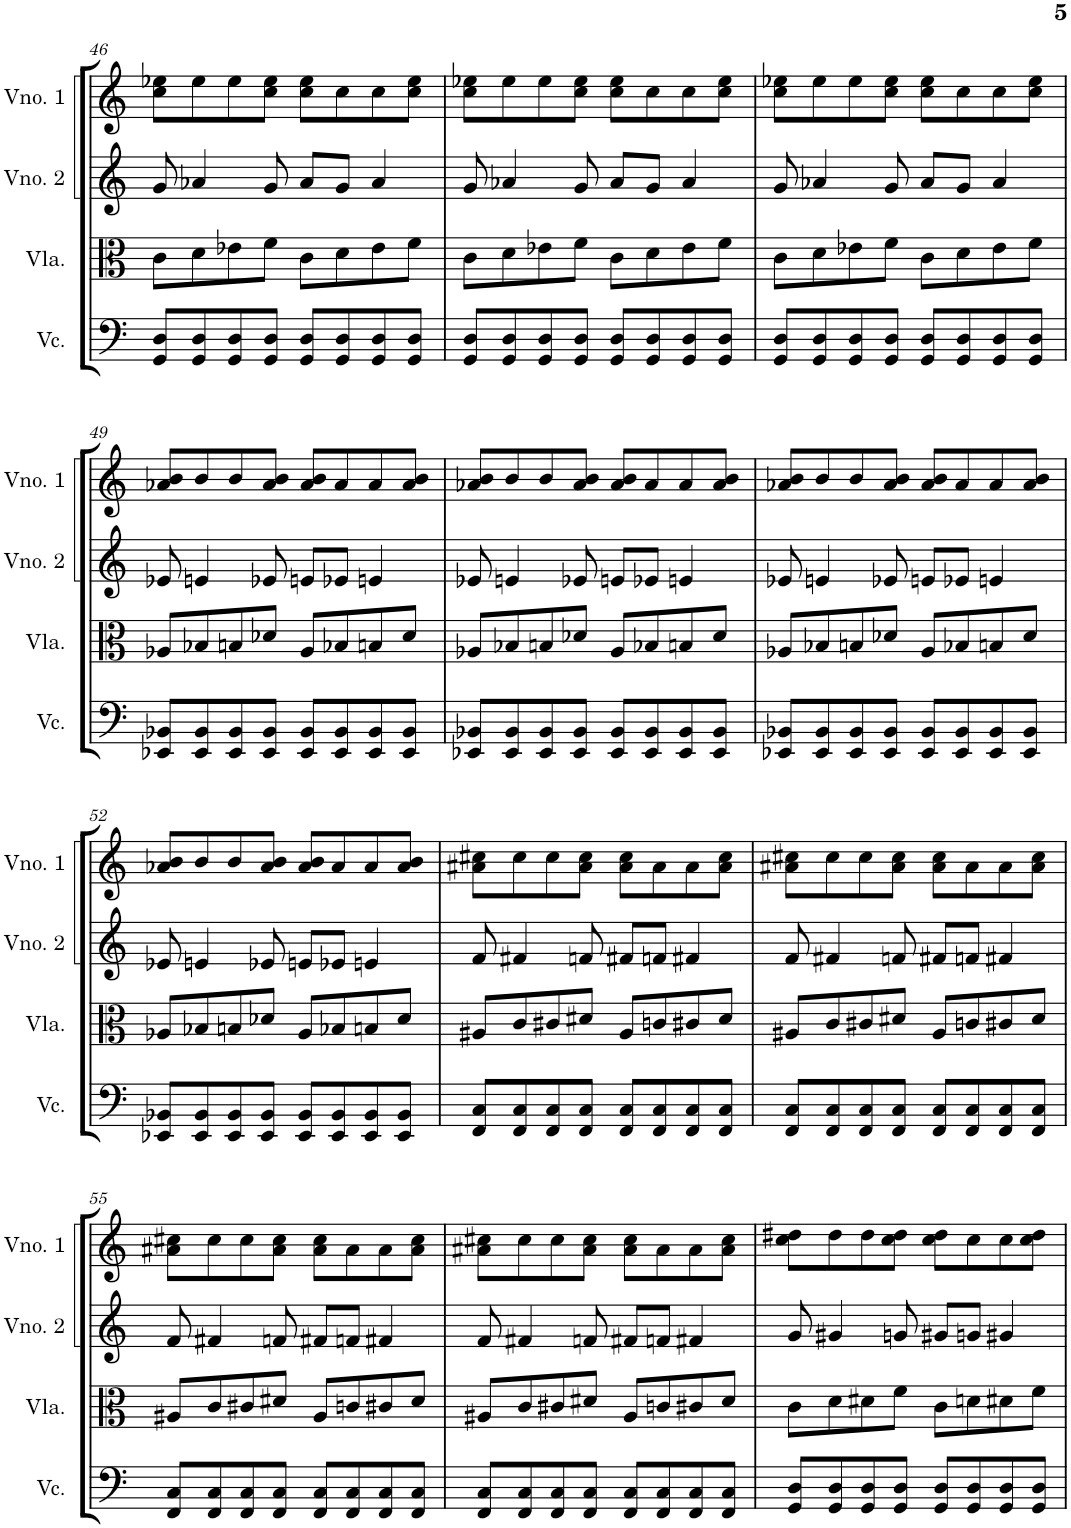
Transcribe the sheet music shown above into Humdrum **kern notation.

**kern	**kern	**kern	**kern
*part4	*part3	*part2	*part1
*staff4	*staff3	*staff2	*staff1
*I"Violoncelo	*I"Viola	*I"Violino 2	*I"Violino 1
*I'Vc.	*I'Vla.	*I'Vno. 2	*I'Vno. 1
!!LO:PB:g=z
*clefF4	*clefC3	*clefG2	*clefG2
*k[]	*k[]	*k[]	*k[]
*M4/4	*M4/4	*M4/4	*M4/4
=46	=46	=46	=46
8GG/ 8D/L	8c\L	8g/	8cc\ 8ee-X\L
8GG/ 8D/	8d\	4a-X/	8ee-\
8GG/ 8D/	8e-X\	.	8ee-\
8GG/ 8D/J	8f\J	8g/	8cc\ 8ee-\J
8GG/ 8D/L	8c\L	8a-/L	8cc\ 8ee-\L
8GG/ 8D/	8d\	8g/J	8cc\
8GG/ 8D/	8e-\	4a-/	8cc\
8GG/ 8D/J	8f\J	.	8cc\ 8ee-\J
=47	=47	=47	=47
8GG/ 8D/L	8c\L	8g/	8cc\ 8ee-X\L
8GG/ 8D/	8d\	4a-X/	8ee-\
8GG/ 8D/	8e-X\	.	8ee-\
8GG/ 8D/J	8f\J	8g/	8cc\ 8ee-\J
8GG/ 8D/L	8c\L	8a-/L	8cc\ 8ee-\L
8GG/ 8D/	8d\	8g/J	8cc\
8GG/ 8D/	8e-\	4a-/	8cc\
8GG/ 8D/J	8f\J	.	8cc\ 8ee-\J
=48	=48	=48	=48
8GG/ 8D/L	8c\L	8g/	8cc\ 8ee-X\L
8GG/ 8D/	8d\	4a-X/	8ee-\
8GG/ 8D/	8e-X\	.	8ee-\
8GG/ 8D/J	8f\J	8g/	8cc\ 8ee-\J
8GG/ 8D/L	8c\L	8a-/L	8cc\ 8ee-\L
8GG/ 8D/	8d\	8g/J	8cc\
8GG/ 8D/	8e-\	4a-/	8cc\
8GG/ 8D/J	8f\J	.	8cc\ 8ee-\J
!!LO:LB:g=z
=49	=49	=49	=49
8EE-X/ 8BB-X/L	8A-X/L	8e-X/	8a-X/ 8b/L
8EE-/ 8BB-/	8B-X/	4en/	8b/
8EE-/ 8BB-/	8Bn/	.	8b/
8EE-/ 8BB-/J	8d-X/J	8e-X/	8a-/ 8b/J
8EE-/ 8BB-/L	8A-/L	8en/L	8a-/ 8b/L
8EE-/ 8BB-/	8B-X/	8e-X/J	8a-/
8EE-/ 8BB-/	8Bn/	4en/	8a-/
8EE-/ 8BB-/J	8d-/J	.	8a-/ 8b/J
=50	=50	=50	=50
8EE-X/ 8BB-X/L	8A-X/L	8e-X/	8a-X/ 8b/L
8EE-/ 8BB-/	8B-X/	4en/	8b/
8EE-/ 8BB-/	8Bn/	.	8b/
8EE-/ 8BB-/J	8d-X/J	8e-X/	8a-/ 8b/J
8EE-/ 8BB-/L	8A-/L	8en/L	8a-/ 8b/L
8EE-/ 8BB-/	8B-X/	8e-X/J	8a-/
8EE-/ 8BB-/	8Bn/	4en/	8a-/
8EE-/ 8BB-/J	8d-/J	.	8a-/ 8b/J
=51	=51	=51	=51
8EE-X/ 8BB-X/L	8A-X/L	8e-X/	8a-X/ 8b/L
8EE-/ 8BB-/	8B-X/	4en/	8b/
8EE-/ 8BB-/	8Bn/	.	8b/
8EE-/ 8BB-/J	8d-X/J	8e-X/	8a-/ 8b/J
8EE-/ 8BB-/L	8A-/L	8en/L	8a-/ 8b/L
8EE-/ 8BB-/	8B-X/	8e-X/J	8a-/
8EE-/ 8BB-/	8Bn/	4en/	8a-/
8EE-/ 8BB-/J	8d-/J	.	8a-/ 8b/J
!!LO:LB:g=z
=52	=52	=52	=52
8EE-X/ 8BB-X/L	8A-X/L	8e-X/	8a-X/ 8b/L
8EE-/ 8BB-/	8B-X/	4en/	8b/
8EE-/ 8BB-/	8Bn/	.	8b/
8EE-/ 8BB-/J	8d-X/J	8e-X/	8a-/ 8b/J
8EE-/ 8BB-/L	8A-/L	8en/L	8a-/ 8b/L
8EE-/ 8BB-/	8B-X/	8e-X/J	8a-/
8EE-/ 8BB-/	8Bn/	4en/	8a-/
8EE-/ 8BB-/J	8d-/J	.	8a-/ 8b/J
=53	=53	=53	=53
8FF/ 8C/L	8A#X/L	8f/	8a#X\ 8cc#X\L
8FF/ 8C/	8c/	4f#X/	8cc#\
8FF/ 8C/	8c#X/	.	8cc#\
8FF/ 8C/J	8d#X/J	8fn/	8a#\ 8cc#\J
8FF/ 8C/L	8A#/L	8f#X/L	8a#\ 8cc#\L
8FF/ 8C/	8cn/	8fn/J	8a#\
8FF/ 8C/	8c#X/	4f#X/	8a#\
8FF/ 8C/J	8d#/J	.	8a#\ 8cc#\J
=54	=54	=54	=54
8FF/ 8C/L	8A#X/L	8f/	8a#X\ 8cc#X\L
8FF/ 8C/	8c/	4f#X/	8cc#\
8FF/ 8C/	8c#X/	.	8cc#\
8FF/ 8C/J	8d#X/J	8fn/	8a#\ 8cc#\J
8FF/ 8C/L	8A#/L	8f#X/L	8a#\ 8cc#\L
8FF/ 8C/	8cn/	8fn/J	8a#\
8FF/ 8C/	8c#X/	4f#X/	8a#\
8FF/ 8C/J	8d#/J	.	8a#\ 8cc#\J
!!LO:LB:g=z
=55	=55	=55	=55
8FF/ 8C/L	8A#X/L	8f/	8a#X\ 8cc#X\L
8FF/ 8C/	8c/	4f#X/	8cc#\
8FF/ 8C/	8c#X/	.	8cc#\
8FF/ 8C/J	8d#X/J	8fn/	8a#\ 8cc#\J
8FF/ 8C/L	8A#/L	8f#X/L	8a#\ 8cc#\L
8FF/ 8C/	8cn/	8fn/J	8a#\
8FF/ 8C/	8c#X/	4f#X/	8a#\
8FF/ 8C/J	8d#/J	.	8a#\ 8cc#\J
=56	=56	=56	=56
8FF/ 8C/L	8A#X/L	8f/	8a#X\ 8cc#X\L
8FF/ 8C/	8c/	4f#X/	8cc#\
8FF/ 8C/	8c#X/	.	8cc#\
8FF/ 8C/J	8d#X/J	8fn/	8a#\ 8cc#\J
8FF/ 8C/L	8A#/L	8f#X/L	8a#\ 8cc#\L
8FF/ 8C/	8cn/	8fn/J	8a#\
8FF/ 8C/	8c#X/	4f#X/	8a#\
8FF/ 8C/J	8d#/J	.	8a#\ 8cc#\J
=57	=57	=57	=57
8GG/ 8D/L	8c\L	8g/	8cc\ 8dd#X\L
8GG/ 8D/	8d\	4g#X/	8dd#\
8GG/ 8D/	8d#X\	.	8dd#\
8GG/ 8D/J	8f\J	8gn/	8cc\ 8dd#\J
8GG/ 8D/L	8c\L	8g#X/L	8cc\ 8dd#\L
8GG/ 8D/	8dn\	8gn/J	8cc\
8GG/ 8D/	8d#X\	4g#X/	8cc\
8GG/ 8D/J	8f\J	.	8cc\ 8dd#\J
=	=	=	=
*-	*-	*-	*-
